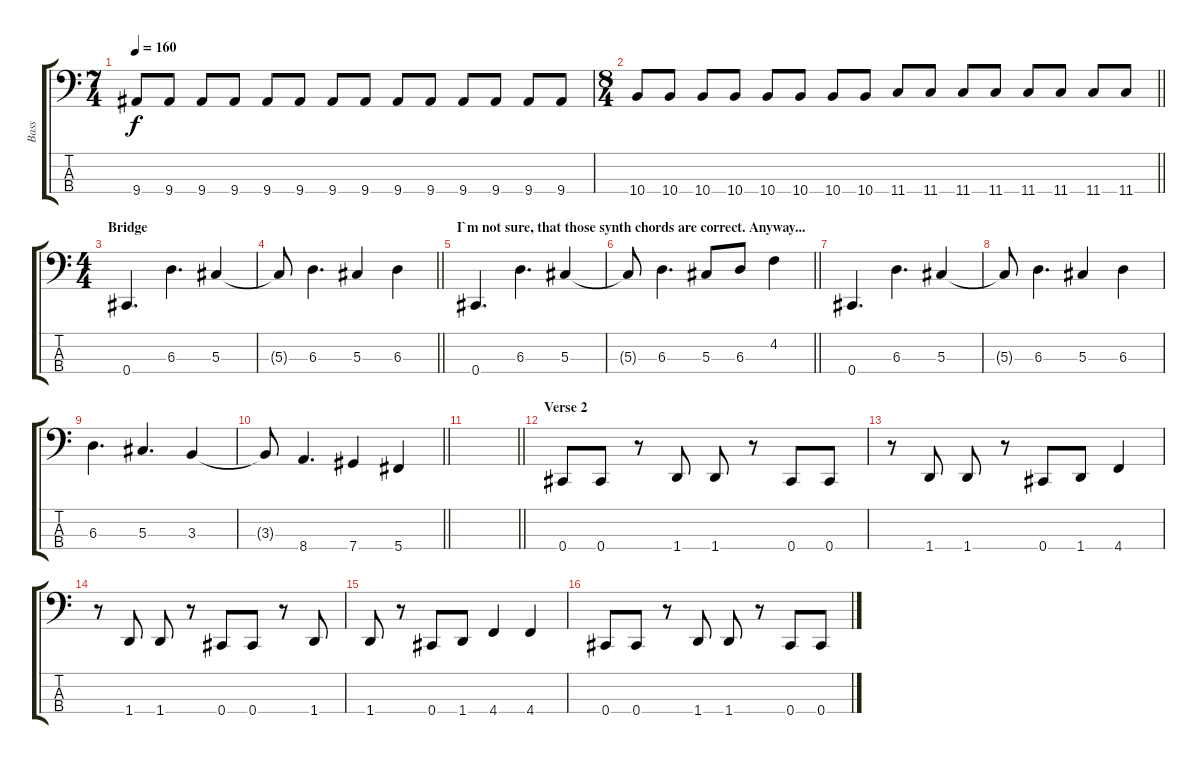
\track ("Bass" "Bass") {instrument electricbassfinger}
\staff {score tabs}
\tuning (Gb2 Db2 Ab1 Db1) {hide}
\ts (7 4)
\tempo 160
\clef f4
\ks c
9.4.8{dy f} 9.4.8 9.4.8 9.4.8 9.4.8 9.4.8 9.4.8 9.4.8 9.4.8 9.4.8 9.4.8 9.4.8 9.4.8 9.4.8 |
\ts (8 4)
\barLineRight lightlight
10.4.8 10.4.8 10.4.8 10.4.8 10.4.8 10.4.8 10.4.8 10.4.8 11.4.8 11.4.8 11.4.8 11.4.8 11.4.8 11.4.8 11.4.8 11.4.8 |
\ts (4 4)
\section ("" "Bridge")
0.4.4{d} 6.3.4{d} 5.3.4 |
\barLineRight lightlight
5.3{t}.8 6.3.4{d} 5.3.4 6.3.4 |
\section ("" "I`m not sure, that those synth chords are correct. Anyway...")
0.4.4{d} 6.3.4{d} 5.3.4 |
\barLineRight lightlight
5.3{t}.8 6.3.4{d} 5.3.8 6.3.8 4.2.4 |
0.4.4{d} 6.3.4{d} 5.3.4 |
5.3{t}.8 6.3.4{d} 5.3.4 6.3.4 |
6.3.4{d} 5.3.4{d} 3.3.4 |
\barLineRight lightlight
3.3{t}.8 8.4.4{d} 7.4.4 5.4.4 |
\section ("" "")
\barLineRight lightlight
|
\section ("" "Verse 2")
0.4.8 0.4.8 r.8 1.4.8 1.4.8 r.8 0.4.8 0.4.8 |
r.8 1.4.8 1.4.8 r.8 0.4.8 1.4.8 4.4.4 |
r.8 1.4.8 1.4.8 r.8 0.4.8 0.4.8 r.8 1.4.8 |
1.4.8 r.8 0.4.8 1.4.8 4.4.4 4.4.4 |
0.4.8 0.4.8 r.8 1.4.8 1.4.8 r.8 0.4.8 0.4.8
